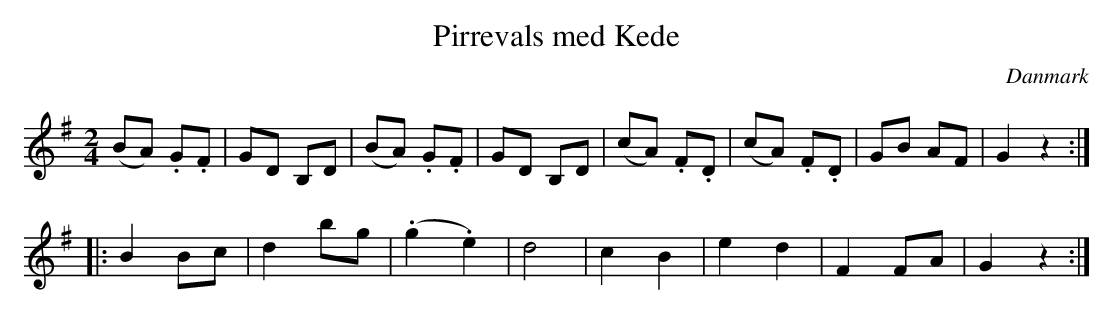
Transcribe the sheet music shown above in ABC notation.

X:1
T: Pirrevals med Kede
O:Danmark
M: 2/4
L: 1/8
K: G
(BA) .G.F|GD B,D|(BA) .G.F|GD B,D|(cA) .F.D|(cA) .F.D|GB AF|G2 z2:|
|:B2 Bc|d2 bg|(.g2.e2)|d4|c2 B2|e2 d2|F2 FA|G2 z2:|
